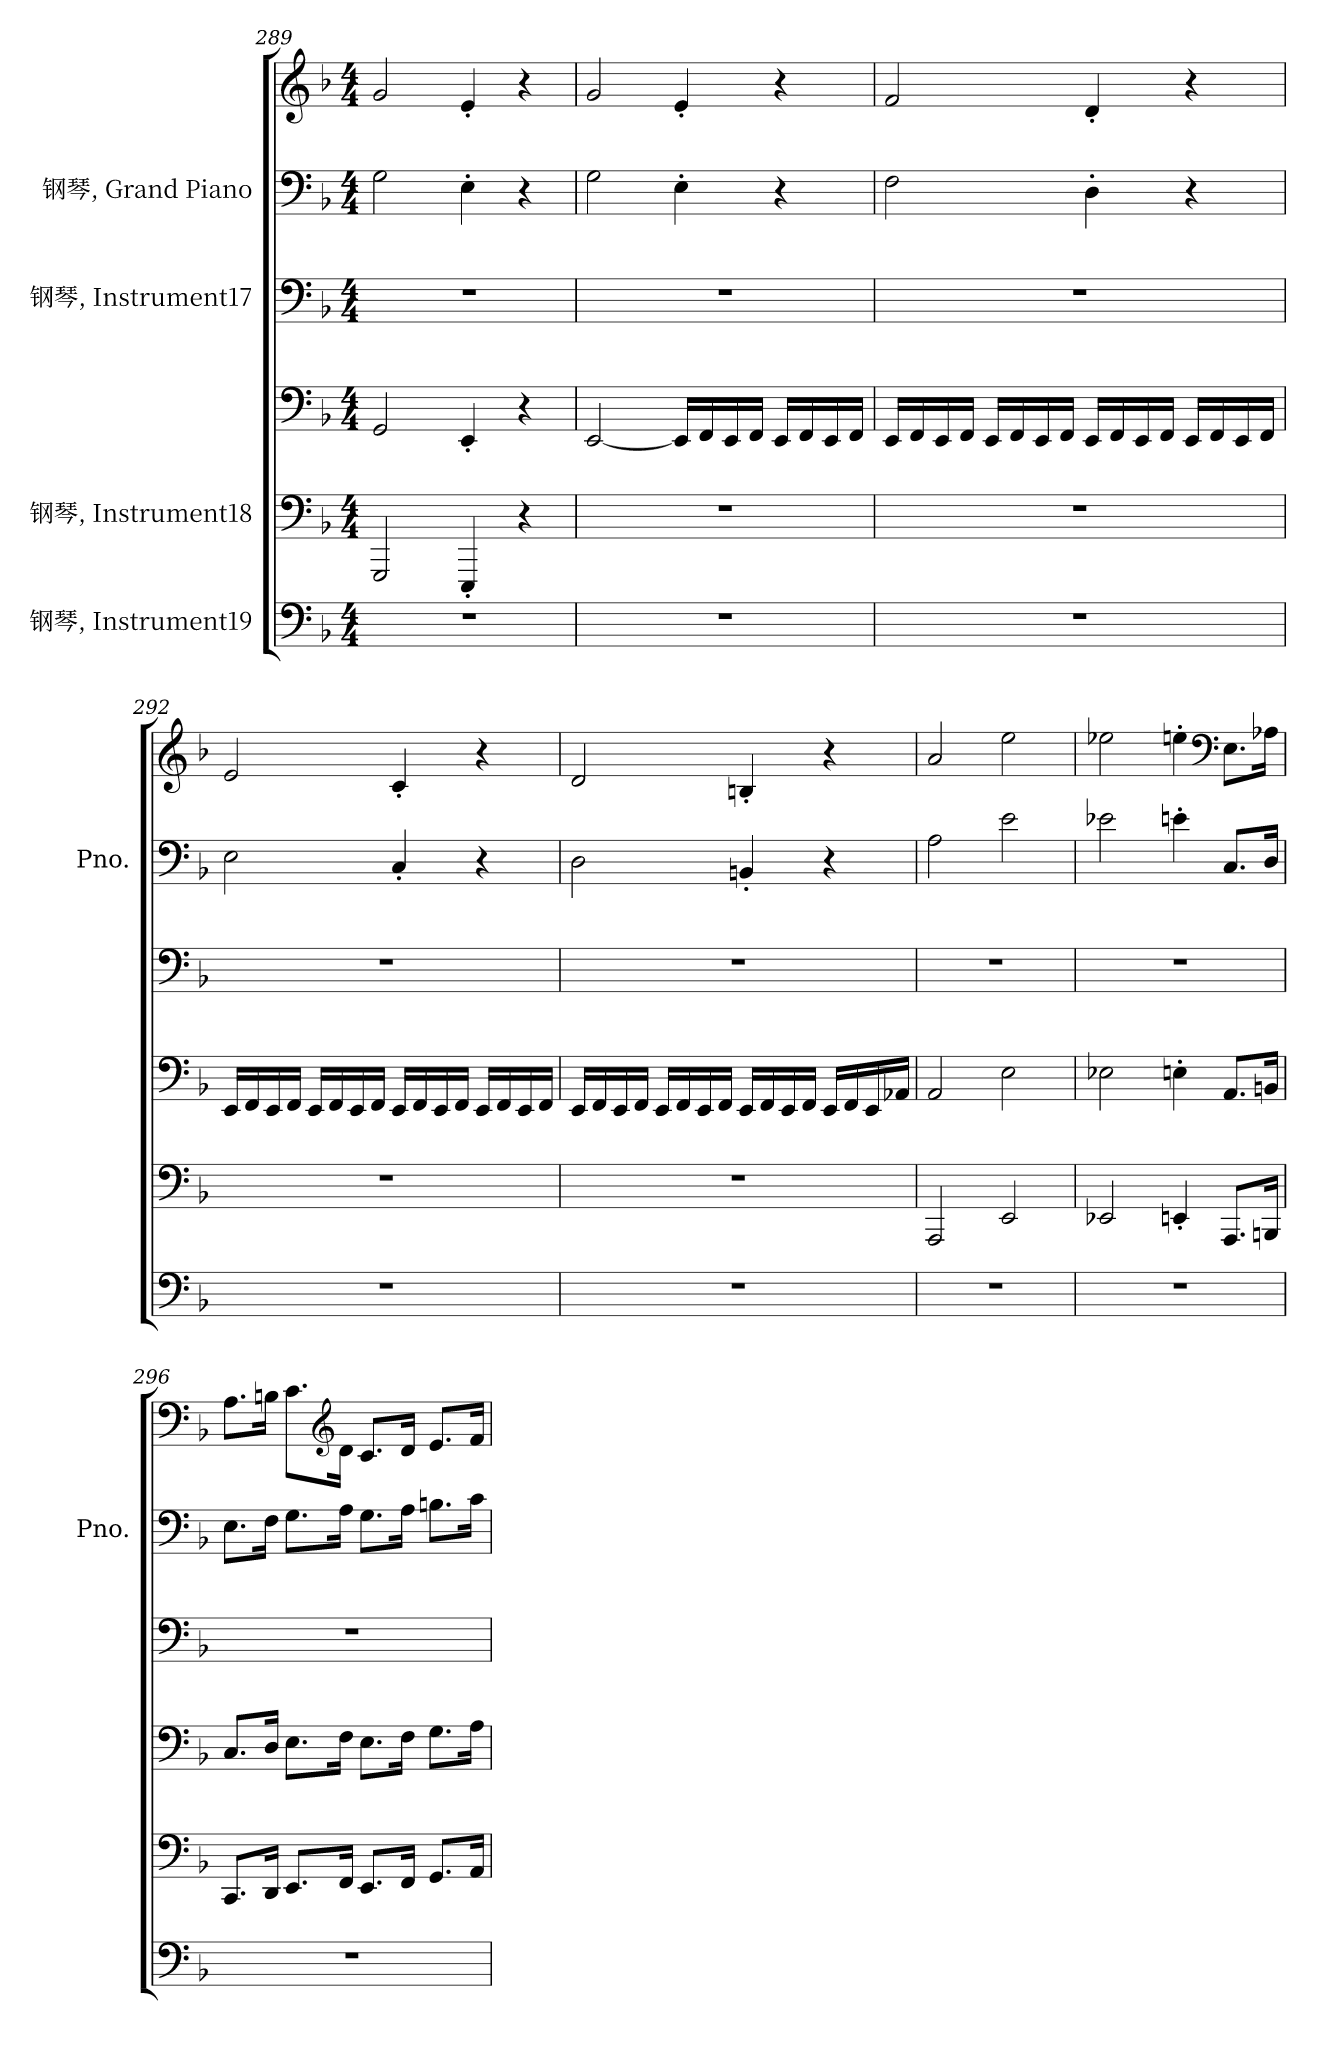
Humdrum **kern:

**kern	**kern	**kern	**kern	**kern	**kern
*part4	*part3	*part3	*part2	*part1	*part1
*staff6	*staff5	*staff4	*staff3	*staff2	*staff1
*I"钢琴, Instrument19	*I"钢琴, Instrument18	*	*I"钢琴, Instrument17	*I"钢琴, Grand Piano	*
*	*	*	*	*I'Pno.	*
*clefF4	*clefF4	*clefF4	*clefF4	*clefF4	*clefG2
*k[b-]	*k[b-]	*k[b-]	*k[b-]	*k[b-]	*k[b-]
*M4/4	*M4/4	*M4/4	*M4/4	*M4/4	*M4/4
=289	=289	=289	=289	=289	=289
1r	2GGG/	2GG/	1r	2G\	2g/
.	4EEE'/	4EE'/	.	4E'\	4e'/
.	4r	4r	.	4r	4r
!!LO:PB:g=z
=290	=290	=290	=290	=290	=290
1r	1r	[2EE/	1r	2G\	2g/
.	.	16EE/LL]	.	4E'\	4e'/
.	.	16FF/	.	.	.
.	.	16EE/	.	.	.
.	.	16FF/JJ	.	.	.
.	.	16EE/LL	.	4r	4r
.	.	16FF/	.	.	.
.	.	16EE/	.	.	.
.	.	16FF/JJ	.	.	.
=291	=291	=291	=291	=291	=291
1r	1r	16EE/LL	1r	2F\	2f/
.	.	16FF/	.	.	.
.	.	16EE/	.	.	.
.	.	16FF/JJ	.	.	.
.	.	16EE/LL	.	.	.
.	.	16FF/	.	.	.
.	.	16EE/	.	.	.
.	.	16FF/JJ	.	.	.
.	.	16EE/LL	.	4D'\	4d'/
.	.	16FF/	.	.	.
.	.	16EE/	.	.	.
.	.	16FF/JJ	.	.	.
.	.	16EE/LL	.	4r	4r
.	.	16FF/	.	.	.
.	.	16EE/	.	.	.
.	.	16FF/JJ	.	.	.
=292	=292	=292	=292	=292	=292
1r	1r	16EE/LL	1r	2E\	2e/
.	.	16FF/	.	.	.
.	.	16EE/	.	.	.
.	.	16FF/JJ	.	.	.
.	.	16EE/LL	.	.	.
.	.	16FF/	.	.	.
.	.	16EE/	.	.	.
.	.	16FF/JJ	.	.	.
.	.	16EE/LL	.	4C'/	4c'/
.	.	16FF/	.	.	.
.	.	16EE/	.	.	.
.	.	16FF/JJ	.	.	.
.	.	16EE/LL	.	4r	4r
.	.	16FF/	.	.	.
.	.	16EE/	.	.	.
.	.	16FF/JJ	.	.	.
!!LO:LB:g=z
=293	=293	=293	=293	=293	=293
1r	1r	16EE/LL	1r	2D\	2d/
.	.	16FF/	.	.	.
.	.	16EE/	.	.	.
.	.	16FF/JJ	.	.	.
.	.	16EE/LL	.	.	.
.	.	16FF/	.	.	.
.	.	16EE/	.	.	.
.	.	16FF/JJ	.	.	.
.	.	16EE/LL	.	4BBn'/	4Bn'/
.	.	16FF/	.	.	.
.	.	16EE/	.	.	.
.	.	16FF/JJ	.	.	.
.	.	16EE/LL	.	4r	4r
.	.	16FF/	.	.	.
.	.	16EE/	.	.	.
.	.	16AA-X/JJ	.	.	.
=294	=294	=294	=294	=294	=294
1r	2AAA/	2AA/	1r	2A\	2a/
.	2EE/	2E\	.	2e\	2ee\
=295	=295	=295	=295	=295	=295
1r	2EE-X/	2E-X\	1r	2e-X\	2ee-X\
.	4EEn'/	4En'\	.	4en'\	4een'\
*	*	*	*	*	*clefF4
.	8.AAA/L	8.AA/L	.	8.C/L	8.E\L
.	16BBBn/Jk	16BBn/Jk	.	16D/Jk	16A-X\Jk
=296	=296	=296	=296	=296	=296
1r	8.CC/L	8.C/L	1r	8.E\L	8.A\L
.	16DD/Jk	16D/Jk	.	16F\Jk	16Bn\Jk
.	8.EE/L	8.E\L	.	8.G\L	8.c\L
*	*	*	*	*	*clefG2
.	16FF/Jk	16F\Jk	.	16A\Jk	16d\Jk
.	8.EE/L	8.E\L	.	8.G\L	8.c/L
.	16FF/Jk	16F\Jk	.	16A\Jk	16d/Jk
.	8.GG/L	8.G\L	.	8.Bn\L	8.e/L
.	16AA/Jk	16A\Jk	.	16c\Jk	16f/Jk
=	=	=	=	=	=
*-	*-	*-	*-	*-	*-
